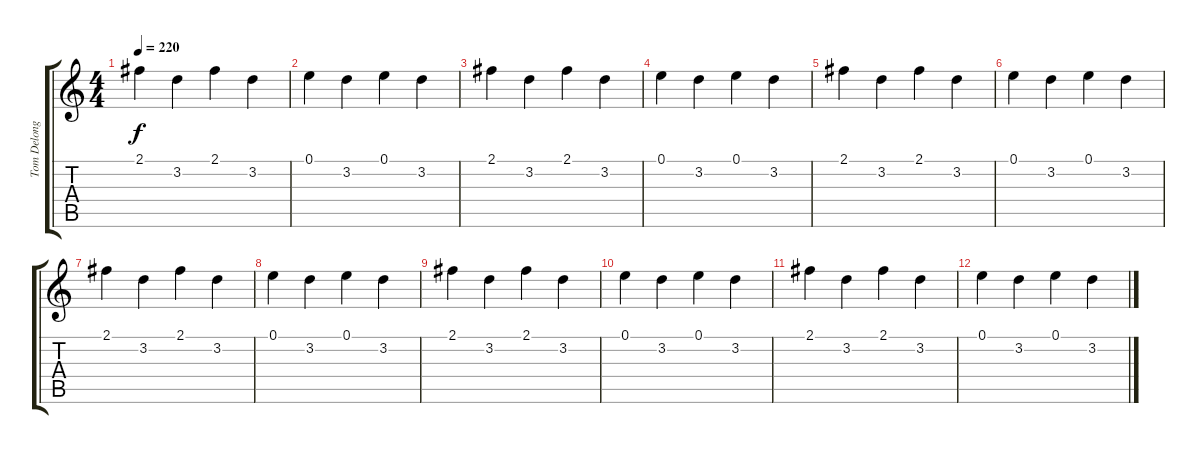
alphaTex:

\track ("Tom Delonge" "Tom Delong") {instrument electricguitarclean}
\staff {score tabs}
\tuning (E4 B3 G3 D3 A2 E2) {hide}
\ts (4 4)
\tempo 220
\clef g2
\ks c
2.1.4{dy f} 3.2.4 2.1.4 3.2.4 |
0.1.4 3.2.4 0.1.4 3.2.4 |
2.1.4 3.2.4 2.1.4 3.2.4 |
0.1.4 3.2.4 0.1.4 3.2.4 |
2.1.4 3.2.4 2.1.4 3.2.4 |
0.1.4 3.2.4 0.1.4 3.2.4 |
2.1.4 3.2.4 2.1.4 3.2.4 |
0.1.4 3.2.4 0.1.4 3.2.4 |
2.1.4 3.2.4 2.1.4 3.2.4 |
0.1.4 3.2.4 0.1.4 3.2.4 |
2.1.4 3.2.4 2.1.4 3.2.4 |
0.1.4 3.2.4 0.1.4 3.2.4
